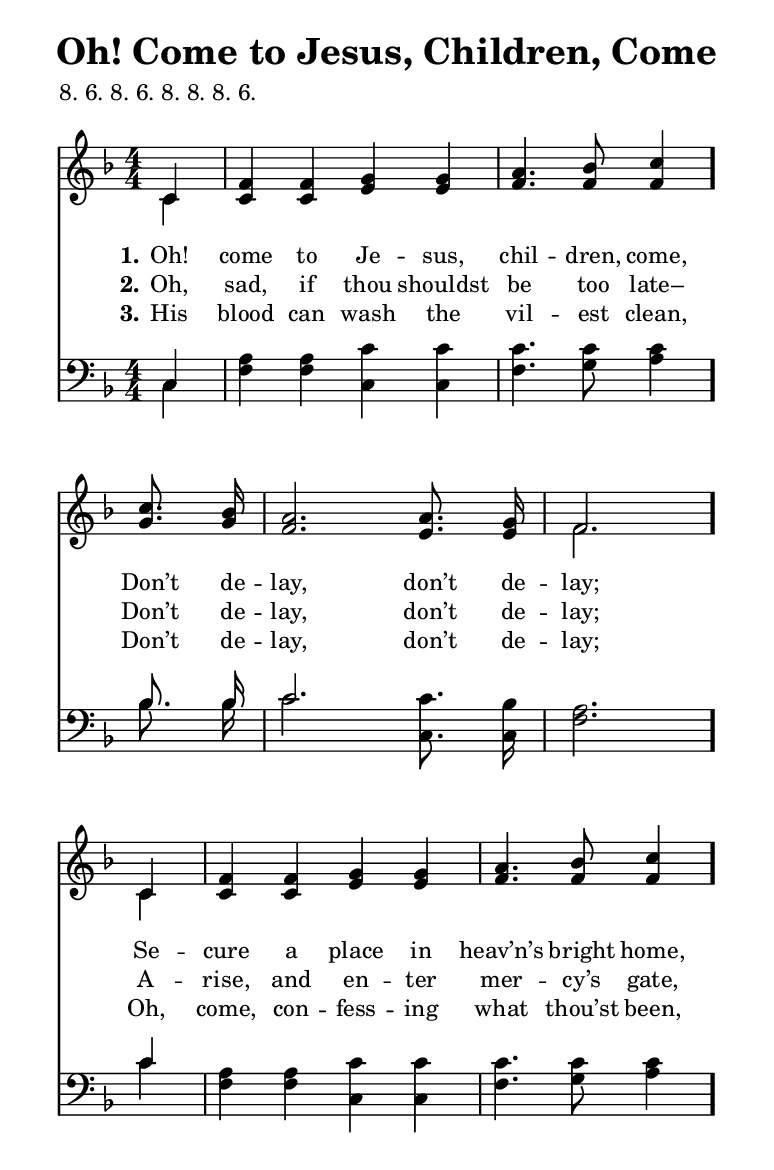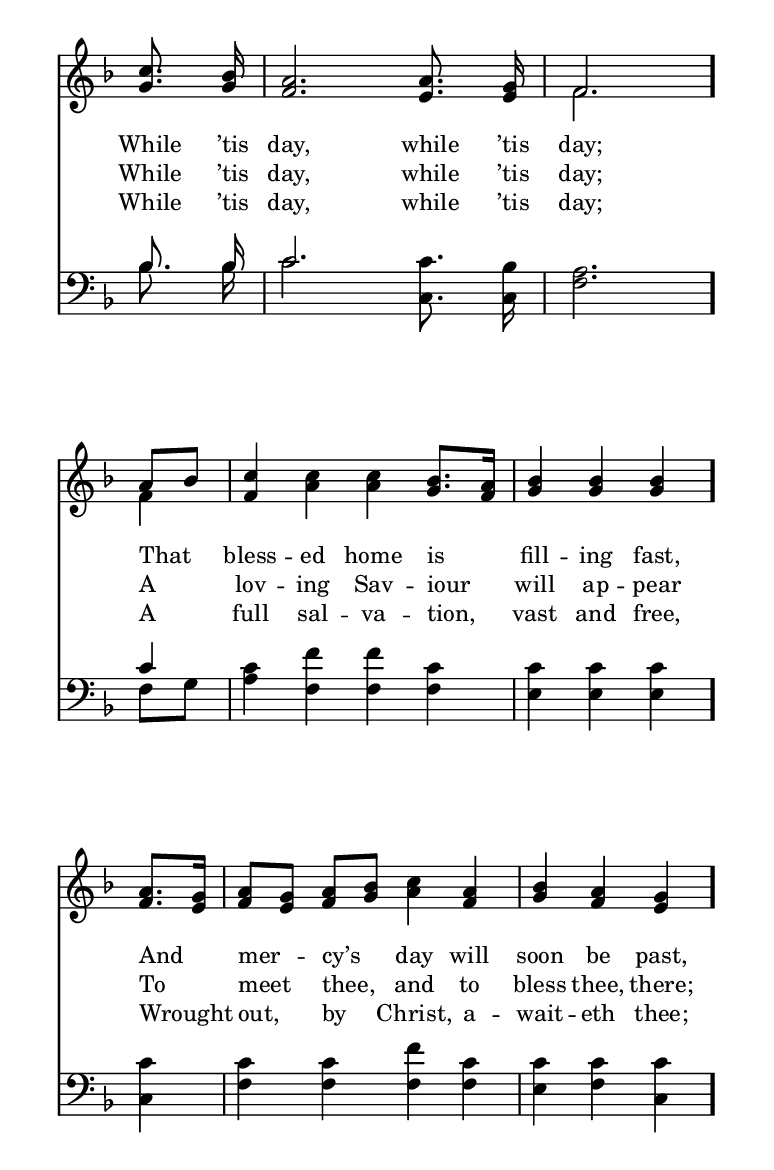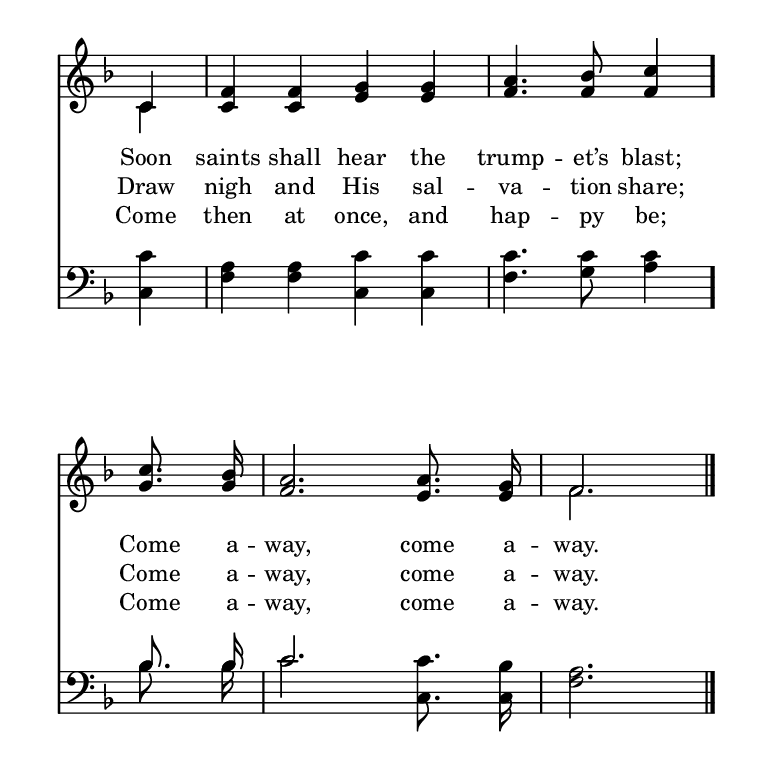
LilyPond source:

\include "common/global.ily"
\paper {
  \include "common/paper.ily"
}

\header{
  %children
  hymnnumber = "322"
  title = "Oh! Come to Jesus, Children, Come"
  tunename = "Don’t Delay"
  meter = "8. 6. 8. 6. 8. 8. 8. 6."
  poet = ""
  composer = ""
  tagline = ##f
}

global = {
  \include "common/overrides.ily"
  \override Staff.TimeSignature.style = #'numbered
  \time 4/4
  \override Score.MetronomeMark.transparent = ##t % hide all fermata changes too
  \tempo 4=90
  \key f \major
  \partial 4
  \autoBeamOff
}

notesSoprano = {
\global
\relative c' {

  c4 | f f g g | a4. bes8 c4
  c8. bes16 | a2. a8. g16 | f2. \break % not \eogbreak -- verified in letter version
  c4 | f f g g | a4. bes8 c4
  c8. bes16 | a2. a8. g16 | f2. \break

  a8[ bes] | c4 c c bes8.[ a16] | bes4 bes bes
  a8.[ g16] | a8[ g] a[ bes] c4 a | bes a g \break
  c,4 | f f g g | a4. bes8 c4
  c8. bes16 | a2. a8. g16 | f2.

  \bar "|."

}
}

notesAlto = {
\global
\relative e' {

  c4 | c c e e | f4. f8 f4
  g8. g16 | f2. e8. e16 | f2.
  c4 | c c e e | f4. f8 f4
  g8. g16 | f2. e8. e16 | f2.

  f4 | f a a g8.[ f16] | g4 g g
  f8.[ e16] | f8[ e] f[ g] a4 f | g f e
  c4 | c c e e | f4. f8 f4
  g8. g16 | f2. e8. e16 | f2.

}
}

notesTenor = {
\global
\relative a, {

  c4 | a' a c c | c4. c8 c4
  bes8. bes16 | c2. c8. bes16 a2.
  c4 | a a c c | c4. c8 c4
  bes8. bes16 | c2. c8. bes16 a2.

  c4 | c f f c | c c c
  c4 | c c f c | c c c
  c4 | a a c c | c4. c8 c4
  bes8. bes16 | c2. c8. bes16 a2.

}
}

notesBass = {
\global
\relative f {

  c4 | f f c c | f4. g8 a4
  bes8. bes16 | c2. c,8. c16 | f2.
  c'4 | f, f c c | f4. g8 a4
  bes8. bes16 | c2. c,8. c16 | f2.

  f8[ g] | a4 f f f | e e e
  c4 | f f f f | e f c
  c4 | f f c c | f4. g8 a4
  bes8. bes16 | c2. c,8. c16 | f2.

}
}

wordsA = \lyricmode {
\set stanza = "1."

Oh! come to Je -- sus, chil -- dren, come, \bar "."
Don’t de -- lay, don’t de -- lay; \bar "."
Se -- cure a place in heav’n’s bright home, \bar "."
While ’tis day, while ’tis day; \bar "."
That bless -- ed home is fill -- ing fast, \bar "."
And mer -- cy’s day will soon be past, \bar "."
Soon saints shall hear the trump -- et’s blast; \bar "."
Come a -- way, come a -- way. \bar "."

}

wordsB = \lyricmode {
\set stanza = "2."

Oh, sad, if thou shouldst be too late–
Don’t de -- lay, don’t de -- lay;
A -- rise, and en -- ter mer -- cy’s gate,
While ’tis day, while ’tis day;
A lov -- ing Sav -- iour will ap -- pear
To meet thee, and to bless thee, there;
Draw nigh and His sal -- va -- tion share;
Come a -- way, come a -- way.

}

wordsC = \lyricmode {
\set stanza = "3."

His blood can wash the vil -- est clean,
Don’t de -- lay, don’t de -- lay;
Oh, come, con -- fess -- ing what thou’st been,
While ’tis day, while ’tis day;
A full sal -- va -- tion, vast and free,
Wrought out, by Christ, a -- wait -- eth thee;
Come then at once, and hap -- py be;
Come a -- way, come a -- way.

}

\score {
  \context ChoirStaff <<
    \context Staff = upper <<
      \set Staff.autoBeaming = ##f
      \set ChoirStaff.systemStartDelimiter = #'SystemStartBar
      \set ChoirStaff.printPartCombineTexts = ##f
      \partcombine #'(2 . 9) \notesSoprano \notesAlto
      \context NullVoice = sopranos { \voiceOne << \notesSoprano >> }
      \context NullVoice = altos { \voiceTwo << \notesAlto >> }
      \context Lyrics = one   \lyricsto sopranos \wordsA
      \context Lyrics = two   \lyricsto sopranos \wordsB
      \context Lyrics = three \lyricsto sopranos \wordsC
    >>
    \context Staff = men <<
      \set Staff.autoBeaming = ##f
      \clef bass
      \set ChoirStaff.printPartCombineTexts = ##f
      \partcombine #'(2 . 9) \notesTenor \notesBass
      \context NullVoice = tenors { \voiceOne << \notesTenor >> }
      \context NullVoice = basses { \voiceTwo << \notesBass >> }
    >>
  >>
  \layout {
    \include "common/layout.ily"
  }
  \midi{
    \include "common/midi.ily"
  }
}

\version "2.19.49"  % necessary for upgrading to future LilyPond versions.

% vi:set et ts=2 sw=2 ai nocindent syntax=lilypond:
